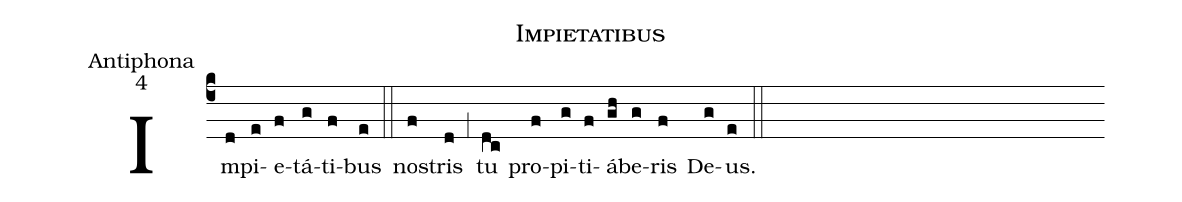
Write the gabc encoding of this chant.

name:Impietatibus;
office-part:Antiphona;
mode:4;
%%
(c4) Im(d)pi(e)e(f)tá(g)ti(f)bus(e) (::) no(f)stris(d) (;1) tu(dc) pro(f)pi(g)ti(f)á(gh)be(g)ris(f) De(g)us.(e) (::)
